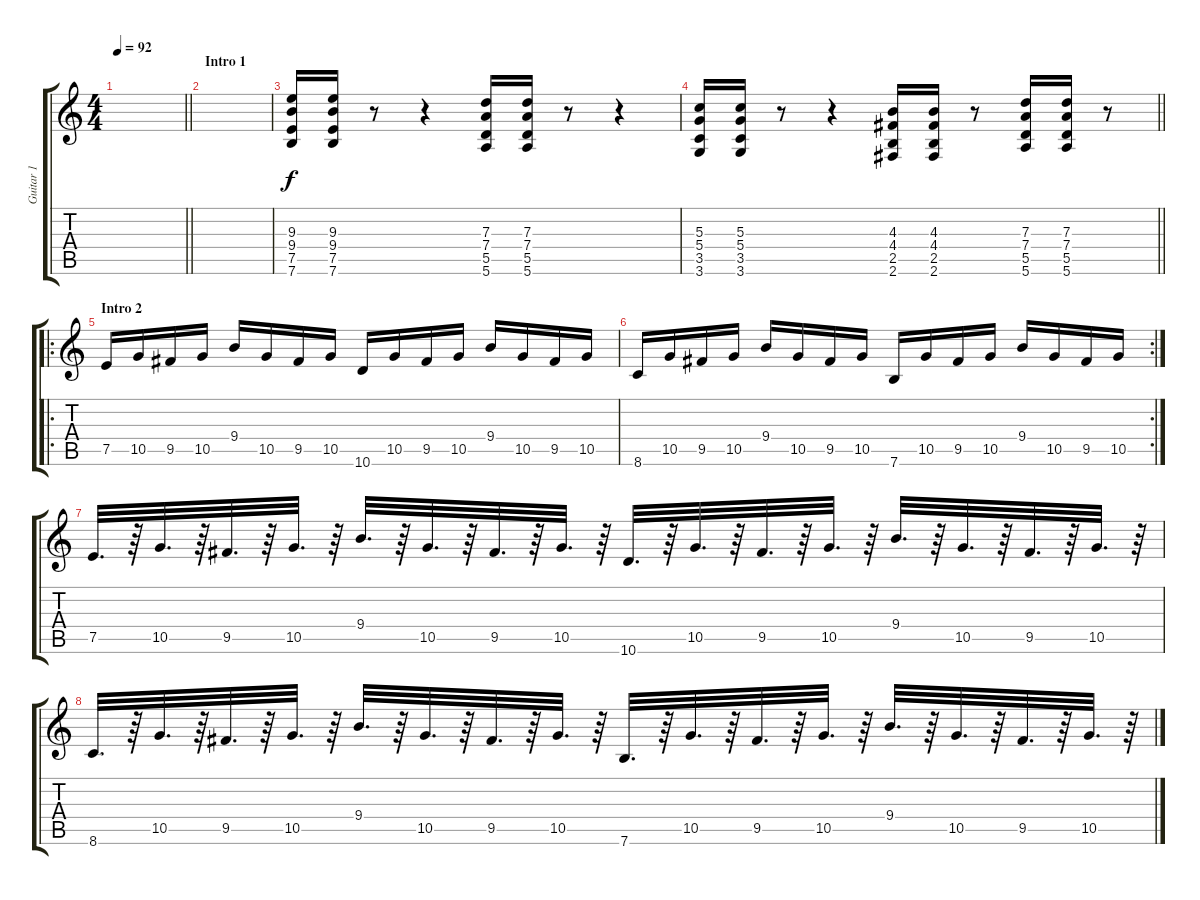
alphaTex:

\track ("Guitar 1" "Guitar 1") {instrument distortionguitar}
\staff {score tabs}
\tuning (E4 B3 G3 D3 A2 E2) {hide}
\ts (4 4)
\tempo 92
\clef g2
\barLineRight lightlight
\ks c
|
\section ("" "Intro 1")
|
(9.3 9.4 7.5 7.6).16 (9.3 9.4 7.5 7.6).16 r.8 r.4 (7.3 7.4 5.5 5.6).16 (7.3 7.4 5.5 5.6).16 r.8 r.4 |
\barLineRight lightlight
(5.3 5.4 3.5 3.6).16 (5.3 5.4 3.5 3.6).16 r.8 r.4 (4.3 4.4 2.5 2.6).16 (4.3 4.4 2.5 2.6).16 r.8 (7.3 7.4 5.5 5.6).16 (7.3 7.4 5.5 5.6).16 r.8 |
\ro
\section ("" "Intro 2")
7.5.16 10.5.16 9.5.16 10.5.16 9.4.16 10.5.16 9.5.16 10.5.16 10.6.16 10.5.16 9.5.16 10.5.16 9.4.16 10.5.16 9.5.16 10.5.16 |
\rc 2
8.6.16 10.5.16 9.5.16 10.5.16 9.4.16 10.5.16 9.5.16 10.5.16 7.6.16 10.5.16 9.5.16 10.5.16 9.4.16 10.5.16 9.5.16 10.5.16 |
7.5.32{d} r.64 10.5.32{d} r.64 9.5.32{d} r.64 10.5.32{d} r.64 9.4.32{d} r.64 10.5.32{d} r.64 9.5.32{d} r.64 10.5.32{d} r.64 10.6.32{d} r.64 10.5.32{d} r.64 9.5.32{d} r.64 10.5.32{d} r.64 9.4.32{d} r.64 10.5.32{d} r.64 9.5.32{d} r.64 10.5.32{d} r.64 |
8.6.32{d} r.64 10.5.32{d} r.64 9.5.32{d} r.64 10.5.32{d} r.64 9.4.32{d} r.64 10.5.32{d} r.64 9.5.32{d} r.64 10.5.32{d} r.64 7.6.32{d} r.64 10.5.32{d} r.64 9.5.32{d} r.64 10.5.32{d} r.64 9.4.32{d} r.64 10.5.32{d} r.64 9.5.32{d} r.64 10.5.32{d} r.64
